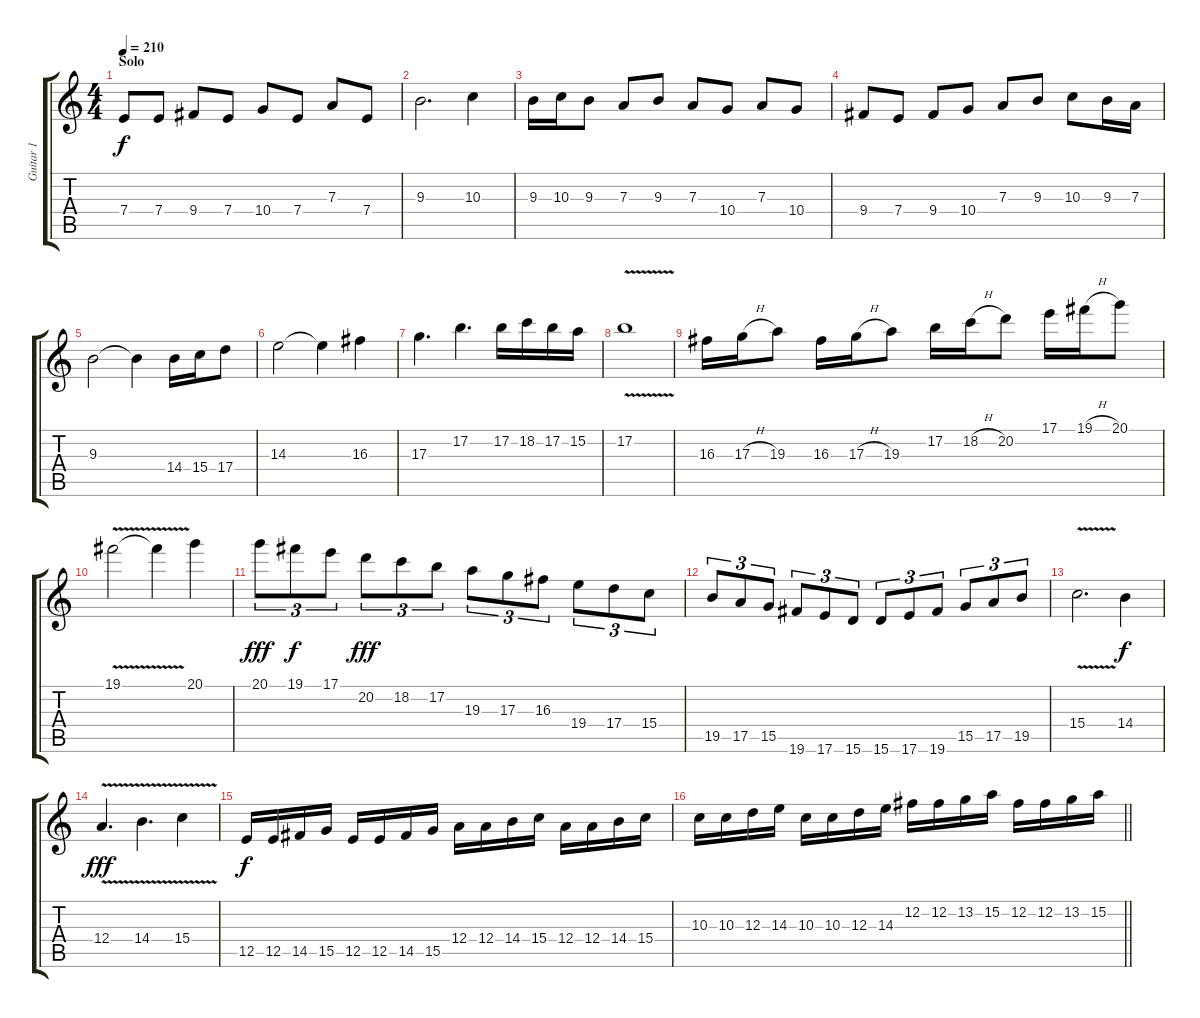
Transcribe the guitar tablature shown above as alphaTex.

\track ("Guitar 1" "Guitar 1") {instrument distortionguitar}
\staff {score tabs}
\tuning (B3 Gb3 D3 A2 E2 B1) {hide}
\ts (4 4)
\section ("" "Solo")
\tempo 210
\clef g2
\ks c
7.4.8{dy f balance 8} 7.4.8 9.4.8 7.4.8 10.4.8 7.4.8 7.3.8 7.4.8 |
9.3.2{d} 10.3.4 |
9.3.16 10.3.16 9.3.8 7.3.8 9.3.8 7.3.8 10.4.8 7.3.8 10.4.8 |
9.4.8 7.4.8 9.4.8 10.4.8 7.3.8 9.3.8 10.3.8 9.3.16 7.3.16 |
9.3.2 9.3{t}.4 14.4.16 15.4.16 17.4.8 |
14.3.2 14.3{t}.4 16.3.4 |
17.3.4{d} 17.2.4{d} 17.2.16 18.2.16 17.2.16 15.2.16 |
17.2{v}.1 |
16.3.16 17.3{h}.16 19.3.8 16.3.16 17.3{h}.16 19.3.8 17.2.16 18.2{h}.16 20.2.8 17.1.16 19.1{h}.16 20.1.8 |
19.1{v}.2 19.1{t}.4 20.1.4 |
20.1.8{tu (3 2) dy fff} 19.1.8{tu (3 2) dy f} 17.1.8{tu (3 2)} 20.2.8{tu (3 2) dy fff} 18.2.8{tu (3 2)} 17.2.8{tu (3 2)} 19.3.8{tu (3 2)} 17.3.8{tu (3 2)} 16.3.8{tu (3 2)} 19.4.8{tu (3 2)} 17.4.8{tu (3 2)} 15.4.8{tu (3 2)} |
19.5.8{tu (3 2)} 17.5.8{tu (3 2)} 15.5.8{tu (3 2)} 19.6.8{tu (3 2)} 17.6.8{tu (3 2)} 15.6.8{tu (3 2)} 15.6.8{tu (3 2)} 17.6.8{tu (3 2)} 19.6.8{tu (3 2)} 15.5.8{tu (3 2)} 17.5.8{tu (3 2)} 19.5.8{tu (3 2)} |
15.4{v}.2{d balance 16} 14.4.4{dy f} |
12.4{v}.4{d dy fff} 14.4{v}.4{d} 15.4{v}.4 |
12.5.16{dy f} 12.5.16 14.5.16 15.5.16 12.5.16 12.5.16 14.5.16 15.5.16 12.4.16 12.4.16 14.4.16 15.4.16 12.4.16 12.4.16 14.4.16 15.4.16 |
\barLineRight lightlight
10.3.16 10.3.16 12.3.16 14.3.16 10.3.16 10.3.16 12.3.16 14.3.16 12.2.16 12.2.16 13.2.16 15.2.16 12.2.16 12.2.16 13.2.16 15.2.16
